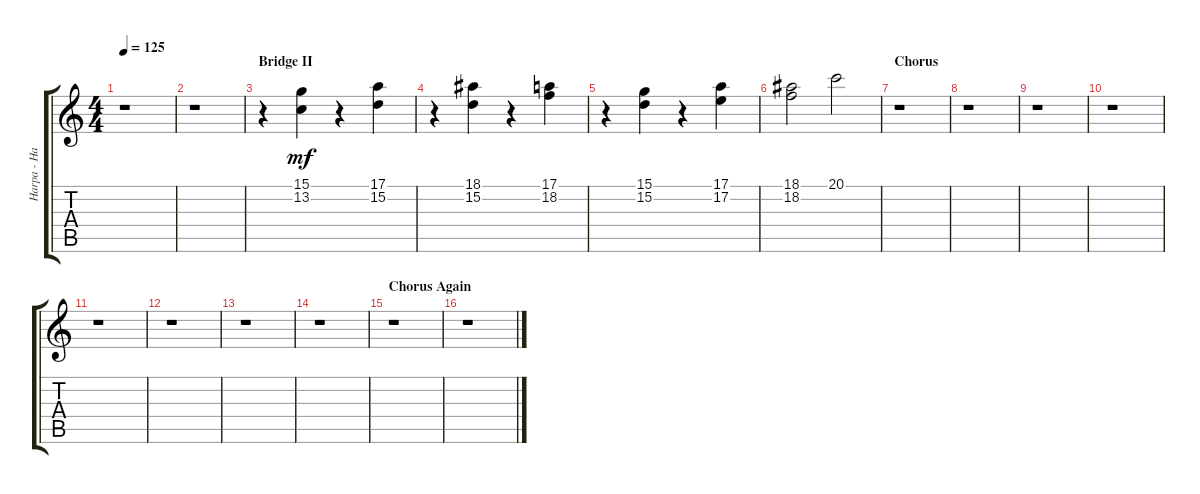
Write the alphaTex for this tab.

\track ("Harpa - Harp" "Harpa - Ha") {instrument orchestralharp}
\staff {score tabs}
\tuning (E4 B3 G3 D3 A2 E2) {hide}
\ts (4 4)
\tempo 125
\clef g2
\ks c
r.1{dy f} |
r.1 |
\section ("" "Bridge II")
r.4 (15.1 13.2).4{dy mf} r.4 (17.1 15.2).4 |
r.4 (18.1 15.2).4 r.4 (17.1 18.2).4 |
r.4 (15.1 15.2).4 r.4 (17.1 17.2).4 |
(18.1 18.2).2 20.1.2 |
\section ("" "Chorus")
r.1 |
r.1 |
r.1 |
r.1 |
r.1 |
r.1 |
r.1 |
r.1 |
\section ("" "Chorus Again")
r.1 |
r.1
